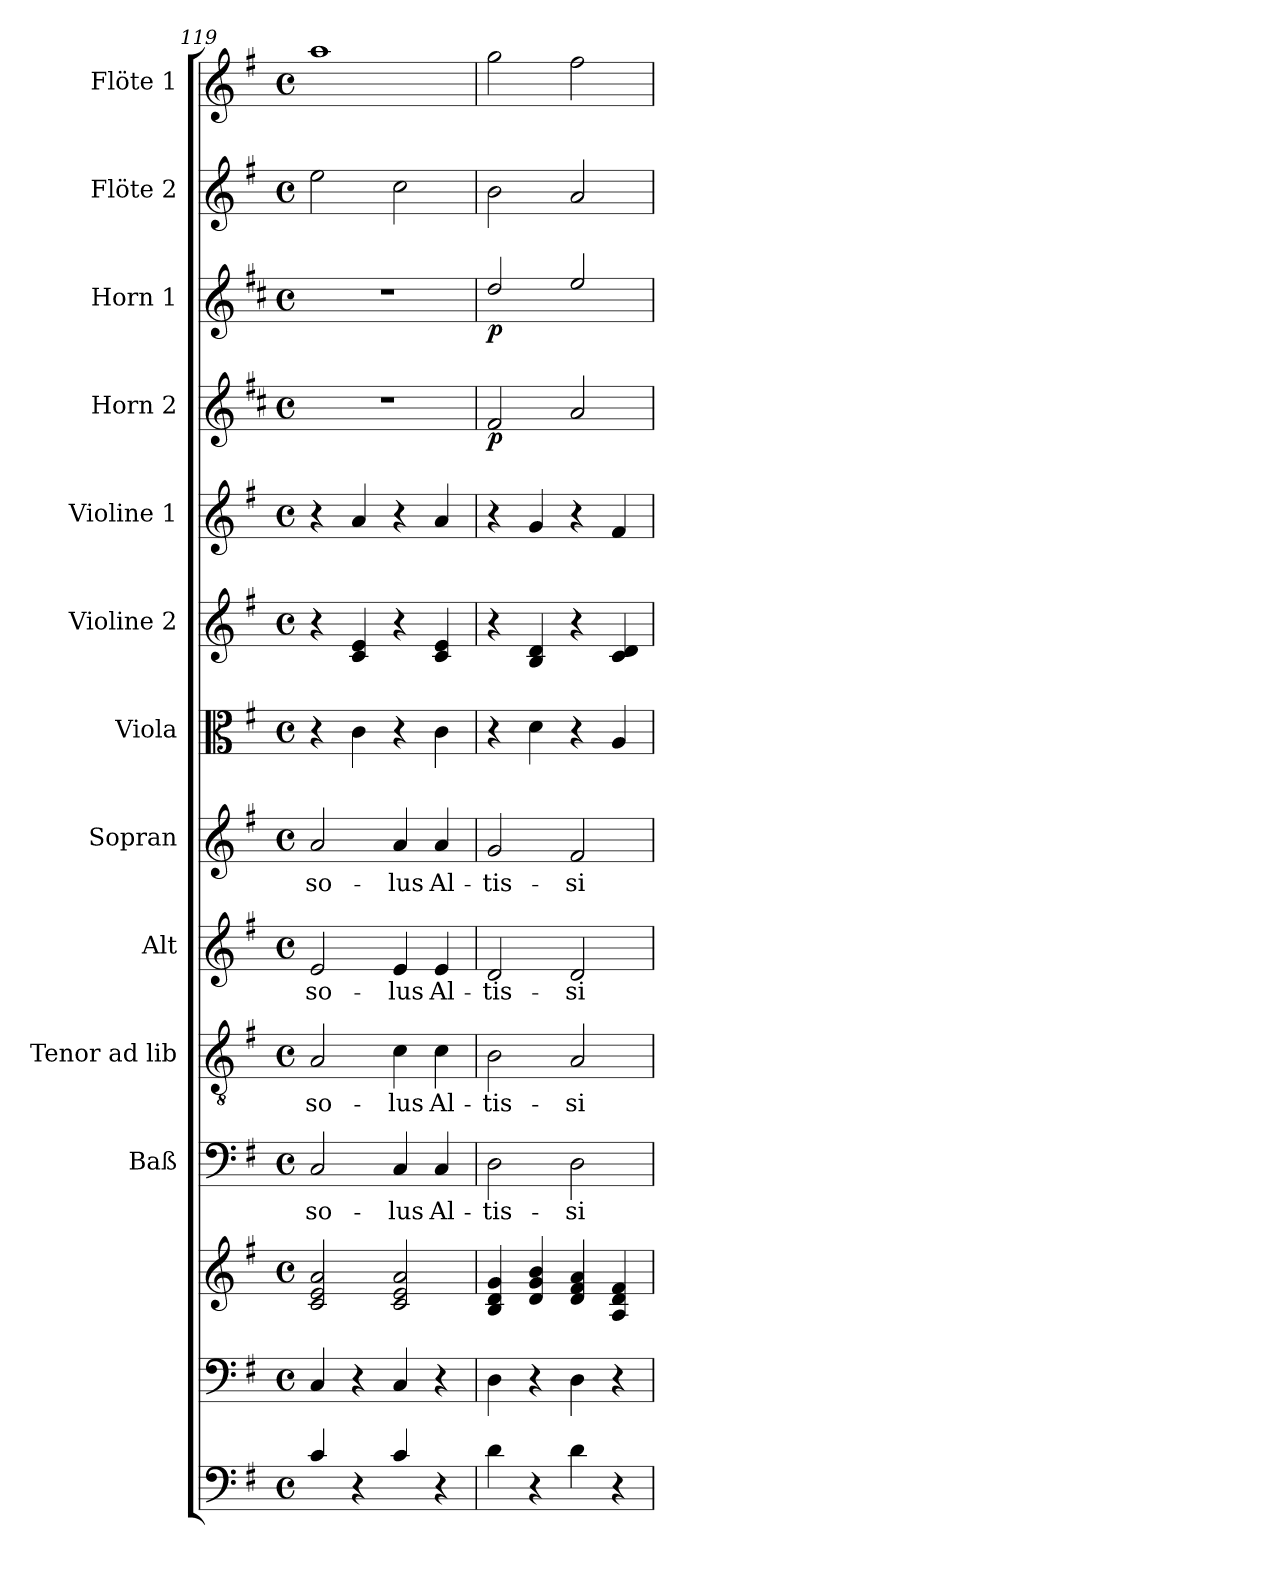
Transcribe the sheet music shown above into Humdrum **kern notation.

**kern	**kern	**kern	**kern	**text	**kern	**text	**kern	**text	**kern	**text	**kern	**kern	**kern	**kern	**dynam	**kern	**dynam	**kern	**kern
*part13	*part12	*part12	*part11	*part11	*part10	*part10	*part9	*part9	*part8	*part8	*part7	*part6	*part5	*part4	*part4	*part3	*part3	*part2	*part1
*staff14	*staff13	*staff12	*staff11	*staff11	*staff10	*staff10	*staff9	*staff9	*staff8	*staff8	*staff7	*staff6	*staff5	*staff4	*staff4	*staff3	*staff3	*staff2	*staff1
*	*	*	*I"Baß	*	*I"Tenor ad lib	*	*I"Alt	*	*I"Sopran	*	*I"Viola	*I"Violine 2	*I"Violine 1	*I"Horn 2	*	*I"Horn 1	*	*I"Flöte 2	*I"Flöte 1
*	*	*	*I'Baß	*	*I'Ten	*	*I'Alt	*	*I'Sop	*	*I'Vla.	*I'Vln. 2	*I'Vln. 1	*I'Hrn. 2	*	*I'Hrn. 1	*	*I'Fl. 2	*I'Fl. 1
!!LO:PB:g=z
*clefF4	*clefF4	*clefG2	*clefF4	*	*clefGv2	*	*clefG2	*	*clefG2	*	*clefC3	*clefG2	*clefG2	*clefG2	*	*clefG2	*	*clefG2	*clefG2
*ITrd7c12	*	*	*	*	*	*	*	*	*	*	*	*	*	*ITrd4c7	*	*ITrd4c7	*	*	*
*k[f#]	*k[f#]	*k[f#]	*k[f#]	*	*k[f#]	*	*k[f#]	*	*k[f#]	*	*k[f#]	*k[f#]	*k[f#]	*k[f#]	*	*k[f#]	*	*k[f#]	*k[f#]
*G:	*G:	*G:	*G:	*	*G:	*	*G:	*	*G:	*	*G:	*G:	*G:	*G:	*	*G:	*	*G:	*G:
*M4/4	*M4/4	*M4/4	*M4/4	*	*M4/4	*	*M4/4	*	*M4/4	*	*M4/4	*M4/4	*M4/4	*M4/4	*	*M4/4	*	*M4/4	*M4/4
*met(c)	*met(c)	*met(c)	*met(c)	*	*met(c)	*	*met(c)	*	*met(c)	*	*met(c)	*met(c)	*met(c)	*met(c)	*	*met(c)	*	*met(c)	*met(c)
=119	=119	=119	=119	=119	=119	=119	=119	=119	=119	=119	=119	=119	=119	=119	=119	=119	=119	=119	=119
!	!	!	!	!LO:LY:b	!	!LO:LY:b	!	!LO:LY:b	!	!LO:LY:b	!	!	!	!	!	!	!	!	!
4C/	4C/	2c/ 2e/ 2a/	2C/	so-	2A/	so-	2e/	so-	2a/	so-	4r	4r	4r	1r	.	1r	.	2ee\	1aa
4r	4r	.	.	.	.	.	.	.	.	.	4c\	4c/ 4e/	4a/	.	.	.	.	.	.
!	!	!	!	!LO:LY:b	!	!LO:LY:b	!	!LO:LY:b	!	!LO:LY:b	!	!	!	!	!	!	!	!	!
4C/	4C/	2c/ 2e/ 2a/	4C/	-lus	4c\	-lus	4e/	-lus	4a/	-lus	4r	4r	4r	.	.	.	.	2cc\	.
!	!	!	!	!LO:LY:b	!	!LO:LY:b	!	!LO:LY:b	!	!LO:LY:b	!	!	!	!	!	!	!	!	!
4r	4r	.	4C/	Al-	4c\	Al-	4e/	Al-	4a/	Al-	4c\	4c/ 4e/	4a/	.	.	.	.	.	.
=120	=120	=120	=120	=120	=120	=120	=120	=120	=120	=120	=120	=120	=120	=120	=120	=120	=120	=120	=120
!	!	!	!	!LO:LY:b	!	!LO:LY:b	!	!LO:LY:b	!	!LO:LY:b	!	!	!	!	!LO:DY:b	!	!LO:DY:b	!	!
4D\	4D\	4B/ 4d/ 4g/	2D\	-tis-	2B\	-tis-	2d/	-tis-	2g/	-tis-	4r	4r	4r	2B/	p	2g/	p	2b\	2gg\
4r	4r	4d/ 4g/ 4b/	.	.	.	.	.	.	.	.	4d\	4B/ 4d/	4g/	.	.	.	.	.	.
!	!	!	!	!LO:LY:b	!	!LO:LY:b	!	!LO:LY:b	!	!LO:LY:b	!	!	!	!	!	!	!	!	!
4D\	4D\	4d/ 4f#/ 4a/	2D\	-si-	2A/	-si-	2d/	-si-	2f#/	-si-	4r	4r	4r	2d/	.	2a/	.	2a/	2ff#\
4r	4r	4A/ 4d/ 4f#/	.	.	.	.	.	.	.	.	4A/	4c/ 4d/	4f#/	.	.	.	.	.	.
=	=	=	=	=	=	=	=	=	=	=	=	=	=	=	=	=	=	=	=
*-	*-	*-	*-	*-	*-	*-	*-	*-	*-	*-	*-	*-	*-	*-	*-	*-	*-	*-	*-
